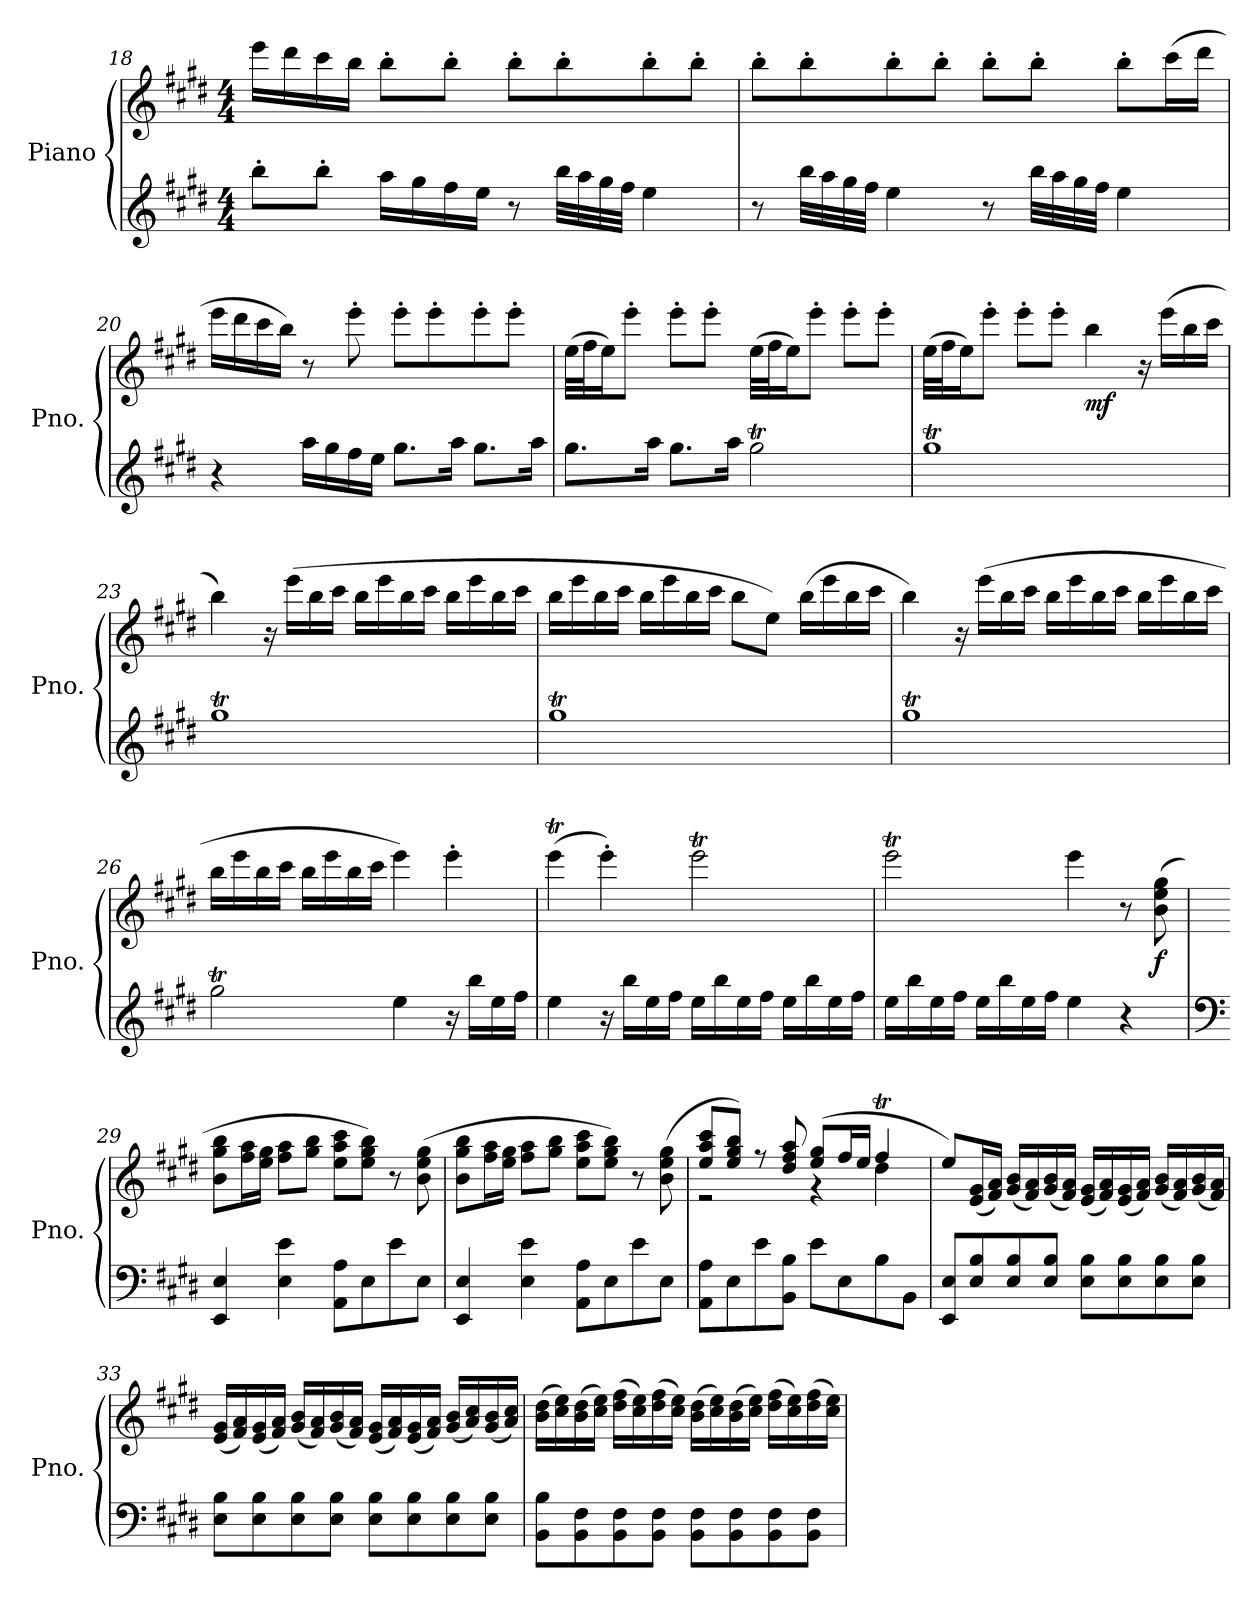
**kern	**kern	**dynam
*part1	*part1	*part1
*staff2	*staff1	*staff1/2
*I"Piano	*	*
*I'Pno.	*	*
!!LO:PB:g=z
*clefG2	*clefG2	*
*k[f#c#g#d#]	*k[f#c#g#d#]	*
*M4/4	*M4/4	*
=18	=18	=18
8bb'\L	16eee\LL	.
.	16ddd#\	.
8bb'\J	16ccc#\	.
.	16bb\JJ	.
16aa\LL	8bb'\L	.
16gg#\	.	.
16ff#\	8bb'\J	.
16ee\JJ	.	.
8r	8bb'\L	.
32bb\LLL	8bb'\	.
32aa\	.	.
32gg#\	.	.
32ff#\JJJ	.	.
4ee\	8bb'\	.
.	8bb'\J	.
=19	=19	=19
8r	8bb'\L	.
32bb\LLL	8bb'\	.
32aa\	.	.
32gg#\	.	.
32ff#\JJJ	.	.
4ee\	8bb'\	.
.	8bb'\J	.
8r	8bb'\L	.
32bb\LLL	8bb'\J	.
32aa\	.	.
32gg#\	.	.
32ff#\JJJ	.	.
4ee\	8bb'\L	.
.	(>16ccc#\L	.
.	16ddd#\JJ	.
=20	=20	=20
4r	16eee\LL	.
.	16ddd#\	.
.	16ccc#\	.
.	16bb\JJ)	.
16aa\LL	8r	.
16gg#\	.	.
16ff#\	8eee'\	.
16ee\JJ	.	.
8.gg#\L	8eee'\L	.
.	8eee'\	.
16aa\Jk	.	.
8.gg#\L	8eee'\	.
.	8eee'\J	.
16aa\Jk	.	.
!!LO:LB:g=z
=21	=21	=21
8.gg#\L	(>32ee\LLL	.
.	32ff#\J	.
.	16ee\J)	.
.	8eee'\J	.
16aa\Jk	.	.
8.gg#\L	8eee'\L	.
.	8eee'\J	.
16aa\Jk	.	.
2gg#t\	(>32ee\LLL	.
.	32ff#\J	.
.	16ee\J)	.
.	8eee'\J	.
.	8eee'\L	.
.	8eee'\J	.
=22	=22	=22
1gg#t	(>32ee\LLL	.
.	32ff#\J	.
.	16ee\J)	.
.	8eee'\J	.
.	8eee'\L	.
.	8eee'\J	.
!	!	!LO:DY:b
.	4bb\	mf
.	16r	.
.	(>16eee\LL	.
.	16bb\	.
.	16ccc#\JJ	.
=23	=23	=23
1gg#t	4bb\)	.
.	16r	.
.	(>16eee\LL	.
.	16bb\	.
.	16ccc#\JJ	.
.	16bb\LL	.
.	16eee\	.
.	16bb\	.
.	16ccc#\JJ	.
.	16bb\LL	.
.	16eee\	.
.	16bb\	.
.	16ccc#\JJ	.
!!LO:LB:g=z
=24	=24	=24
1gg#t	16bb\LL	.
.	16eee\	.
.	16bb\	.
.	16ccc#\JJ	.
.	16bb\LL	.
.	16eee\	.
.	16bb\	.
.	16ccc#\JJ	.
.	8bb\L	.
.	8ee\J)	.
.	(>16bb\LL	.
.	16eee\	.
.	16bb\	.
.	16ccc#\JJ	.
=25	=25	=25
1gg#t	4bb\)	.
.	16r	.
.	(>16eee\LL	.
.	16bb\	.
.	16ccc#\JJ	.
.	16bb\LL	.
.	16eee\	.
.	16bb\	.
.	16ccc#\JJ	.
.	16bb\LL	.
.	16eee\	.
.	16bb\	.
.	16ccc#\JJ	.
=26	=26	=26
2gg#t\	16bb\LL	.
.	16eee\	.
.	16bb\	.
.	16ccc#\JJ	.
.	16bb\LL	.
.	16eee\	.
.	16bb\	.
.	16ccc#\JJ	.
4ee\	4eee\)	.
16r	4eee'\	.
16bb\LL	.	.
16ee\	.	.
16ff#\JJ	.	.
!!LO:LB:g=z
=27	=27	=27
4ee\	(>4eeeT\	.
16r	4eee'\)	.
16bb\LL	.	.
16ee\	.	.
16ff#\JJ	.	.
16ee\LL	2eeeT\	.
16bb\	.	.
16ee\	.	.
16ff#\JJ	.	.
16ee\LL	.	.
16bb\	.	.
16ee\	.	.
16ff#\JJ	.	.
=28	=28	=28
16ee\LL	2eeeT\	.
16bb\	.	.
16ee\	.	.
16ff#\JJ	.	.
16ee\LL	.	.
16bb\	.	.
16ee\	.	.
16ff#\JJ	.	.
4ee\	4eee\	.
4r	8r	.
!	!	!LO:DY:b
.	(>8b\ 8ee\ 8gg#\	f
=29	=29	=29
*clefF4	*	*
4EE/ 4E/	8b\ 8gg#\ 8bb\L	.
.	16ff#\ 16aa\L	.
.	16ee\ 16gg#\JJ	.
4E\ 4e\	8ff#\ 8aa\L	.
.	8gg#\ 8bb\J	.
8AA\ 8A\L	8ee\ 8aa\ 8ccc#\L	.
8E\	8ee\ 8gg#\ 8bb\J)	.
8e\	8r	.
8E\J	(>8b\ 8ee\ 8gg#\	.
=30	=30	=30
4EE/ 4E/	8b\ 8gg#\ 8bb\L	.
.	16ff#\ 16aa\L	.
.	16ee\ 16gg#\JJ	.
4E\ 4e\	8ff#\ 8aa\L	.
.	8gg#\ 8bb\J	.
8AA\ 8A\L	8ee\ 8aa\ 8ccc#\L	.
8E\	8ee\ 8gg#\ 8bb\J)	.
8e\	8r	.
8E\J	(>8b\ 8ee\ 8gg#\	.
!!LO:LB:g=z
=31	=31	=31
*	*^	*
8AA\ 8A\L	8ee/ 8aa/ 8ccc#/L	2r	.
8E\	8ee/ 8gg#/ 8bb/J)	.	.
8e\	8r	.	.
8BB\ 8B\J	8dd#/ 8ff#/ 8aa/	.	.
8e\L	(>8ee/ 8gg#/L	4r	.
8E\	16ff#/L	.	.
.	16ee/JJ	.	.
8B\	4ff#T/	4dd#\	.
8BB\J	.	.	.
*	*v	*v	*
=32	=32	=32
8EE/ 8E/L	8ee/L)	.
!	!	!LO:DY:b=2
!	!	!LO:DY:n=1:a
8E/ 8B/	(<16e/ 16g#/L	p mp
.	16f#/ 16a/JJ)	.
8E/ 8B/	(<16g#/ 16b/LL	.
.	16f#/ 16a/)	.
8E/ 8B/J	(<16g#/ 16b/	.
.	16f#/ 16a/JJ)	.
8E\ 8B\L	(<16e/ 16g#/LL	.
.	16f#/ 16a/)	.
8E\ 8B\	(<16e/ 16g#/	.
.	16f#/ 16a/JJ)	.
8E\ 8B\	(<16g#/ 16b/LL	.
.	16f#/ 16a/)	.
8E\ 8B\J	(<16g#/ 16b/	.
.	16f#/ 16a/JJ)	.
=33	=33	=33
8E\ 8B\L	(<16e/ 16g#/LL	.
.	16f#/ 16a/)	.
8E\ 8B\	(<16e/ 16g#/	.
.	16f#/ 16a/JJ)	.
8E\ 8B\	(<16g#/ 16b/LL	.
.	16f#/ 16a/)	.
8E\ 8B\J	(<16g#/ 16b/	.
.	16f#/ 16a/JJ)	.
8E\ 8B\L	(<16e/ 16g#/LL	.
.	16f#/ 16a/)	.
8E\ 8B\	(<16e/ 16g#/	.
.	16f#/ 16a/JJ)	.
8E\ 8B\	(<16g#/ 16b/LL	.
.	16a/ 16cc#/)	.
8E\ 8B\J	(<16g#/ 16b/	.
.	16a/ 16cc#/JJ)	.
!!LO:PB:g=z
=34	=34	=34
8BB\ 8B\L	(>16b\ 16dd#\LL	.
.	16cc#\ 16ee\)	.
8BB\ 8F#\	(>16b\ 16dd#\	.
.	16cc#\ 16ee\JJ)	.
8BB\ 8F#\	(>16dd#\ 16ff#\LL	.
.	16cc#\ 16ee\)	.
8BB\ 8F#\J	(>16dd#\ 16ff#\	.
.	16cc#\ 16ee\JJ)	.
8BB\ 8F#\L	(>16b\ 16dd#\LL	.
.	16cc#\ 16ee\)	.
8BB\ 8F#\	(>16b\ 16dd#\	.
.	16cc#\ 16ee\JJ)	.
8BB\ 8F#\	(>16dd#\ 16ff#\LL	.
.	16cc#\ 16ee\)	.
8BB\ 8F#\J	(>16dd#\ 16ff#\	.
.	16cc#\ 16ee\JJ)	.
=	=	=
*-	*-	*-
